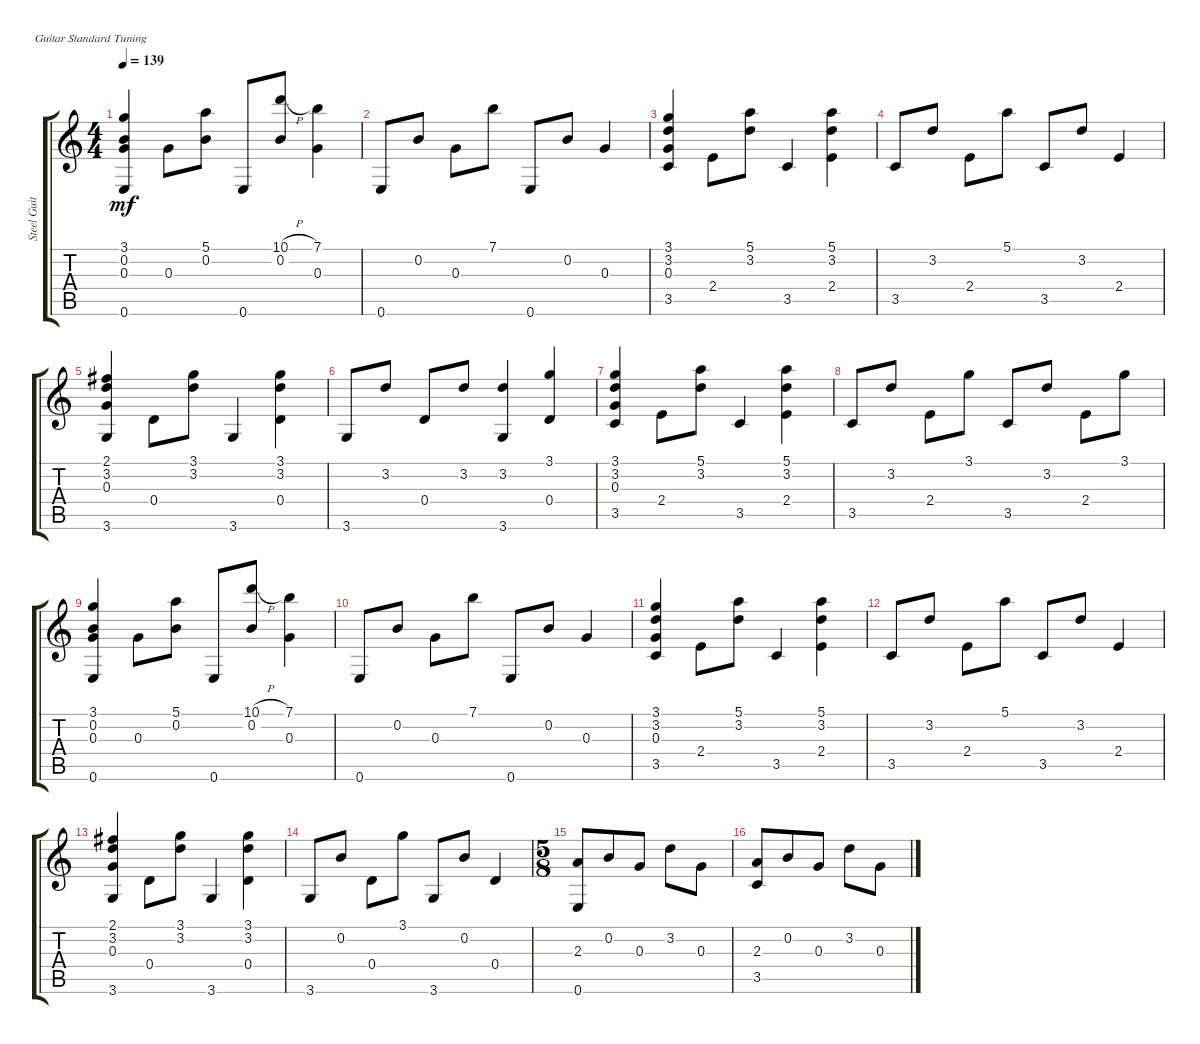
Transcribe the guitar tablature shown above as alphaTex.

\defaultSystemsLayout 4
\bracketExtendMode groupsimilarinstruments
\otherSystemsTrackNameOrientation horizontal
\track ("Steel Guitar" "Steel Guit") {instrument acousticguitarsteel}
\staff {score tabs}
\tuning (E4 B3 G3 D3 A2 E2)
\ts (4 4)
\tempo 139
\clef g2
\ks c
(3.1 0.6 0.3 0.2).4{dy mf beam Up} 0.3.8{beam Down} (0.2 5.1).8{beam Down} 0.6.8{beam Up} (0.2 10.1{h}).8{beam Up} (7.1 0.3).4{beam Down} |
0.6.8{beam Up} 0.2.8{beam Up} 0.3.8{beam Down} 7.1.8{beam Down} 0.6.8{beam Up} 0.2.8{beam Up} 0.3.4{beam Up} |
(3.1 3.5 3.2 0.3).4{beam Up} 2.4.8{beam Down} (5.1 3.2).8{beam Down} 3.5.4{beam Up} (3.2 5.1 2.4).4{beam Down} |
3.5.8{beam Up} 3.2.8{beam Up} 2.4.8{beam Down} 5.1.8{beam Down} 3.5.8{beam Up} 3.2.8{beam Up} 2.4.4{beam Up} |
(3.2 2.1{acc #} 3.6 0.3).4{beam Up} 0.4.8{beam Down} (3.2 3.1).8{beam Down} 3.6.4{beam Up} (3.2 0.4 3.1).4{beam Down} |
3.6.8{beam Up} 3.2.8{beam Up} 0.4.8{beam Up} 3.2.8{beam Up} (3.2 3.6).4{beam Up} (0.4 3.1).4{beam Up} |
(3.1 3.5 3.2 0.3).4{beam Up} 2.4.8{beam Down} (5.1 3.2).8{beam Down} 3.5.4{beam Up} (3.2 5.1 2.4).4{beam Down} |
3.5.8{beam Up} 3.2.8{beam Up} 2.4.8{beam Down} 3.1.8{beam Down} 3.5.8{beam Up} 3.2.8{beam Up} 2.4.8{beam Down} 3.1.8{beam Down} |
(3.1 0.6 0.3 0.2).4{beam Up} 0.3.8{beam Down} (0.2 5.1).8{beam Down} 0.6.8{beam Up} (0.2 10.1{h}).8{beam Up} (7.1 0.3).4{beam Down} |
0.6.8{beam Up} 0.2.8{beam Up} 0.3.8{beam Down} 7.1.8{beam Down} 0.6.8{beam Up} 0.2.8{beam Up} 0.3.4{beam Up} |
(3.1 3.5 3.2 0.3).4{beam Up} 2.4.8{beam Down} (5.1 3.2).8{beam Down} 3.5.4{beam Up} (3.2 5.1 2.4).4{beam Down} |
3.5.8{beam Up} 3.2.8{beam Up} 2.4.8{beam Down} 5.1.8{beam Down} 3.5.8{beam Up} 3.2.8{beam Up} 2.4.4{beam Up} |
(3.2 2.1{acc #} 3.6 0.3).4{beam Up} 0.4.8{beam Down} (3.2 3.1).8{beam Down} 3.6.4{beam Up} (3.2 0.4 3.1).4{beam Down} |
3.6.8{beam Up} 0.2.8{beam Up} 0.4.8{beam Down} 3.1.8{beam Down} 3.6.8{beam Up} 0.2.8{beam Up} 0.4.4{beam Up} |
\ts (5 8)
(0.6 2.3).8{beam Up} 0.2.8{beam Up} 0.3.8{beam Up} 3.2.8{beam Down} 0.3.8{beam Down} |
(3.5 2.3).8{beam Up} 0.2.8{beam Up} 0.3.8{beam Up} 3.2.8{beam Down} 0.3.8{beam Down}
